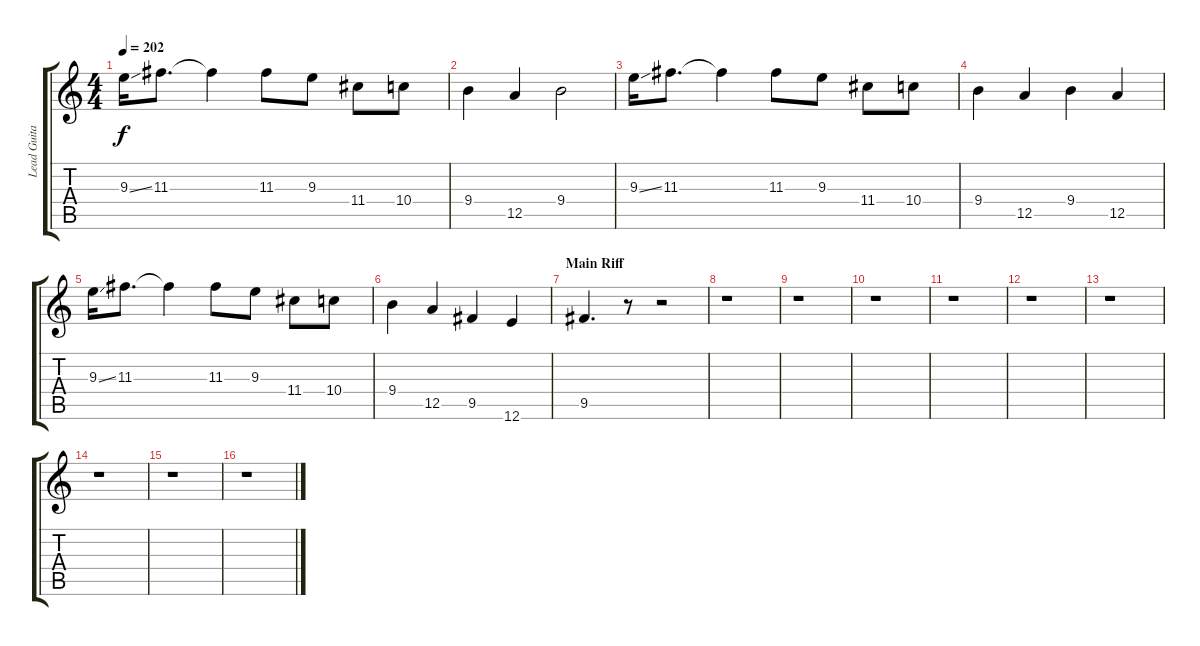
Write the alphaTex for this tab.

\track ("Lead Guitar" "Lead Guita") {instrument distortionguitar}
\staff {score tabs}
\tuning (E4 B3 G3 D3 A2 E2) {hide}
\ts (4 4)
\tempo 202
\clef g2
\ks c
9.3{ss}.16{dy f} 11.3.8{d} 11.3{t}.4 11.3.8 9.3.8 11.4.8 10.4.8 |
9.4.4 12.5.4 9.4.2 |
9.3{ss}.16 11.3.8{d} 11.3{t}.4 11.3.8 9.3.8 11.4.8 10.4.8 |
9.4.4 12.5.4 9.4.4 12.5.4 |
9.3{ss}.16 11.3.8{d} 11.3{t}.4 11.3.8 9.3.8 11.4.8 10.4.8 |
9.4.4 12.5.4 9.5.4 12.6.4 |
\section ("" "Main Riff")
9.5.4{d} r.8 r.2 |
r.1 |
r.1 |
r.1 |
r.1 |
r.1 |
r.1 |
r.1 |
r.1 |
r.1
